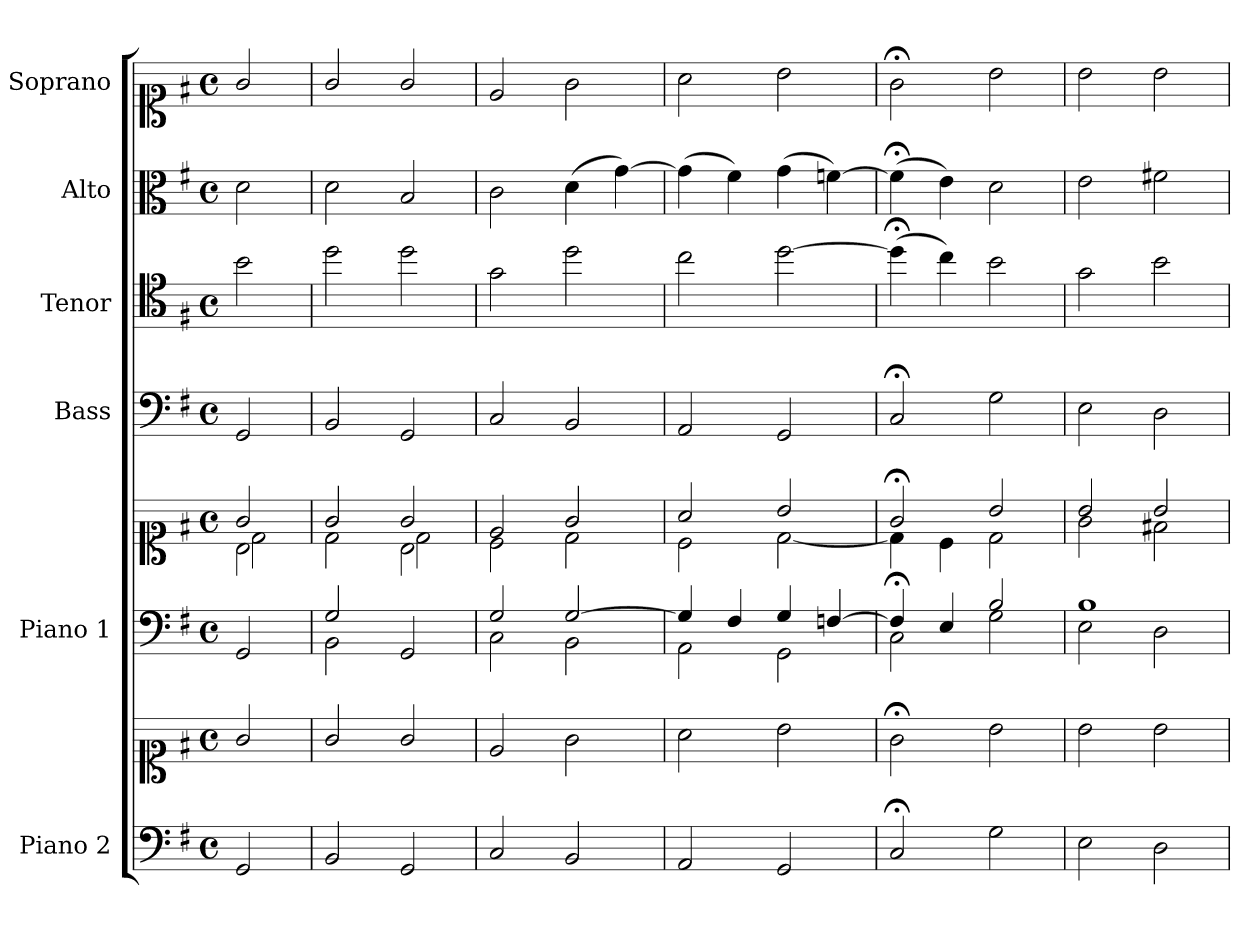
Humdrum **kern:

**kern	**kern	**kern	**kern	**kern	**kern	**kern	**kern
*part6	*part6	*part5	*part5	*part4	*part3	*part2	*part1
*staff8	*staff7	*staff6	*staff5	*staff4	*staff3	*staff2	*staff1
*I"Piano 2	*	*I"Piano 1	*	*I"Bass	*I"Tenor	*I"Alto	*I"Soprano
*I'Pno 2	*	*I'Pno 1	*	*I'B.	*I'T.	*I'A.	*I'S.
*clefF4	*clefC1	*clefF4	*clefC1	*clefF4	*clefC4	*clefC3	*clefC1
*	*	*	*	*	*ITrd7c12	*	*
*k[f#]	*k[f#]	*k[f#]	*k[f#]	*k[f#]	*k[f#]	*k[f#]	*k[f#]
*G:	*G:	*G:	*G:	*G:	*G:	*G:	*G:
*M4/4	*M4/4	*M4/4	*M4/4	*M4/4	*M4/4	*M4/4	*M4/4
*met(c)	*met(c)	*met(c)	*met(c)	*met(c)	*met(c)	*met(c)	*met(c)
=1	=1	=1	=1	=1	=1	=1	=1
*	*	*	*^	*	*	*	*
*	*	*	*	*^	*	*	*	*
2GG/	2g/	2GG/	2g/	2B\	2d\	2GG/	2B\	2d\	2g/
=2	=2	=2	=2	=2	=2	=2	=2	=2	=2
*	*	*^	*	*	*	*	*	*	*
2BB/	2g/	2G/	2BB\	2g/	2ryy	2d\	2BB/	2d\	2d\	2g/
2GG/	2g/	2ryy	2GG/	2g/	2B\	2d\	2GG/	2d\	2B/	2g/
*	*	*	*	*	*v	*v	*	*	*	*
=3	=3	=3	=3	=3	=3	=3	=3	=3	=3
2C/	2e/	2G/	2C\	2e/	2c\	2C/	2G\	2c\	2e/
2BB/	2g\	[>2G/	2BB\	2g/	2d\	2BB/	2d\	(4d\	2g\
.	.	.	.	.	.	.	.	[4g\)	.
=4	=4	=4	=4	=4	=4	=4	=4	=4	=4
2AA/	2a\	4G/]	2AA\	2a/	2c\	2AA/	2c\	(4g\]	2a\
.	.	4F#/	.	.	.	.	.	4f#\)	.
2GG/	2b\	4G/	2GG\	2b/	[<2d\	2GG/	[>2d\	(4g\	2b\
.	.	[>4Fn/	.	.	.	.	.	[4fn\)	.
=5	=5	=5	=5	=5	=5	=5	=5	=5	=5
2C;/	2g;<\	4F;</]	2C\	2g;</	4d\]	2C;</	(4d;<\]	(4f;<\]	2g;<\
.	.	4E/	.	.	4c\	.	4c\)	4e\)	.
2G\	2b\	2B/	2G\	2b/	2d\	2G\	2B\	2d\	2b\
=6	=6	=6	=6	=6	=6	=6	=6	=6	=6
2E\	2b\	1B/	2E\	2b/	2g\	2E\	2G\	2e\	2b\
2D\	2b\	.	2D\	2b/	2f#X\	2D\	2B\	2f#X\	2b\
*	*	*v	*v	*	*	*	*	*	*
*	*	*	*v	*v	*	*	*	*
=	=	=	=	=	=	=	=
*-	*-	*-	*-	*-	*-	*-	*-
